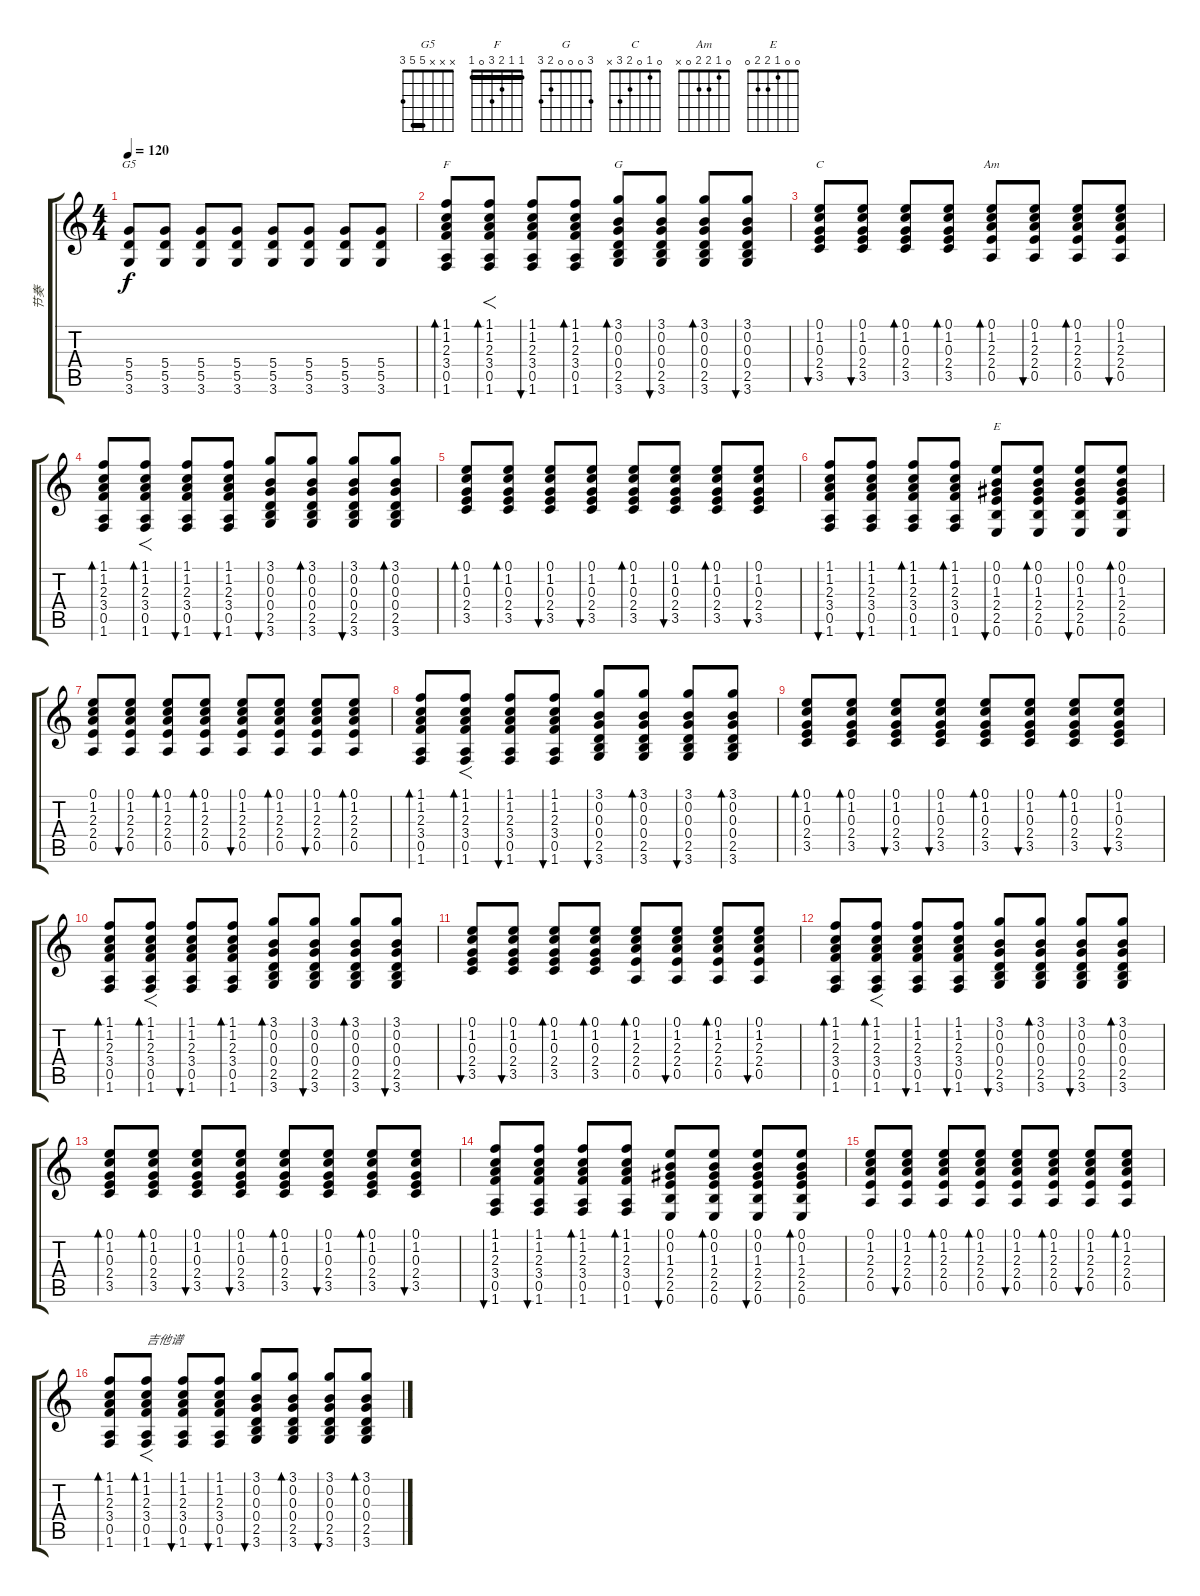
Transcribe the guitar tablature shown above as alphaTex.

\track ("节奏" "节奏") {instrument acousticguitarsteel}
\staff {score tabs}
\tuning (E4 B3 G3 D3 A2 E2) {hide}
\chord ("G5" x x x 5 5 3) {barre 5}
\chord ("F" 1 1 2 3 0 1) {barre 1}
\chord ("G" 3 0 0 0 2 3)
\chord ("C" 0 1 0 2 3 x)
\chord ("Am" 0 1 2 2 0 x)
\chord ("E" 0 0 1 2 2 0)
\ts (4 4)
\tempo 120
\clef g2
\ks c
(5.4 5.5 3.6).8{ch "G5" dy f} (5.4 5.5 3.6).8 (5.4 5.5 3.6).8 (5.4 5.5 3.6).8 (5.4 5.5 3.6).8 (5.4 5.5 3.6).8 (5.4 5.5 3.6).8 (5.4 5.5 3.6).8 |
(1.1 1.2 2.3 3.4 0.5 1.6).8{bd 60 ch "F"} (1.1 1.2 2.3 3.4 0.5 1.6).8{f bd 60} (1.1 1.2 2.3 3.4 0.5 1.6).8{bu 60} (1.1 1.2 2.3 3.4 0.5 1.6).8{bd 60} (3.1 0.2 0.3 0.4 2.5 3.6).8{bd 60 ch "G"} (3.1 0.2 0.3 0.4 2.5 3.6).8{bu 60} (3.1 0.2 0.3 0.4 2.5 3.6).8{bd 60} (3.1 0.2 0.3 0.4 2.5 3.6).8{bu 60} |
(0.1 1.2 0.3 2.4 3.5).8{bu 60 ch "C"} (0.1 1.2 0.3 2.4 3.5).8{bu 60} (0.1 1.2 0.3 2.4 3.5).8{bd 60} (0.1 1.2 0.3 2.4 3.5).8{bd 60} (0.1 1.2 2.3 2.4 0.5).8{bd 60 ch "Am"} (0.1 1.2 2.3 2.4 0.5).8{bu 60} (0.1 1.2 2.3 2.4 0.5).8{bd 60} (0.1 1.2 2.3 2.4 0.5).8{bu 60} |
(1.1 1.2 2.3 3.4 0.5 1.6).8{bd 60} (1.1 1.2 2.3 3.4 0.5 1.6).8{f bd 60} (1.1 1.2 2.3 3.4 0.5 1.6).8{bu 60} (1.1 1.2 2.3 3.4 0.5 1.6).8{bu 60} (3.1 0.2 0.3 0.4 2.5 3.6).8{bu 60} (3.1 0.2 0.3 0.4 2.5 3.6).8{bd 60} (3.1 0.2 0.3 0.4 2.5 3.6).8{bu 60} (3.1 0.2 0.3 0.4 2.5 3.6).8{bd 60} |
(0.1 1.2 0.3 2.4 3.5).8{bd 60} (0.1 1.2 0.3 2.4 3.5).8{bd 60} (0.1 1.2 0.3 2.4 3.5).8{bu 60} (0.1 1.2 0.3 2.4 3.5).8{bu 60} (0.1 1.2 0.3 2.4 3.5).8{bd 60} (0.1 1.2 0.3 2.4 3.5).8{bu 60} (0.1 1.2 0.3 2.4 3.5).8{bd 60} (0.1 1.2 0.3 2.4 3.5).8{bu 60} |
(1.1 1.2 2.3 3.4 0.5 1.6).8{bu 60} (1.1 1.2 2.3 3.4 0.5 1.6).8{bu 60} (1.1 1.2 2.3 3.4 0.5 1.6).8{bd 60} (1.1 1.2 2.3 3.4 0.5 1.6).8{bd 60} (0.1 0.2 1.3 2.4 2.5 0.6).8{bu 60 ch "E"} (0.1 0.2 1.3 2.4 2.5 0.6).8{bd 60} (0.1 0.2 1.3 2.4 2.5 0.6).8{bu 60} (0.1 0.2 1.3 2.4 2.5 0.6).8{bd 60} |
(0.1 1.2 2.3 2.4 0.5).8 (0.1 1.2 2.3 2.4 0.5).8{bu 60} (0.1 1.2 2.3 2.4 0.5).8{bd 60} (0.1 1.2 2.3 2.4 0.5).8{bd 60} (0.1 1.2 2.3 2.4 0.5).8{bu 60} (0.1 1.2 2.3 2.4 0.5).8{bd 60} (0.1 1.2 2.3 2.4 0.5).8{bu 60} (0.1 1.2 2.3 2.4 0.5).8{bd 60} |
(1.1 1.2 2.3 3.4 0.5 1.6).8{bd 60} (1.1 1.2 2.3 3.4 0.5 1.6).8{f bd 60} (1.1 1.2 2.3 3.4 0.5 1.6).8{bu 60} (1.1 1.2 2.3 3.4 0.5 1.6).8{bu 60} (3.1 0.2 0.3 0.4 2.5 3.6).8{bu 60} (3.1 0.2 0.3 0.4 2.5 3.6).8{bd 60} (3.1 0.2 0.3 0.4 2.5 3.6).8{bu 60} (3.1 0.2 0.3 0.4 2.5 3.6).8{bd 60} |
(0.1 1.2 0.3 2.4 3.5).8{bd 60} (0.1 1.2 0.3 2.4 3.5).8{bd 60} (0.1 1.2 0.3 2.4 3.5).8{bu 60} (0.1 1.2 0.3 2.4 3.5).8{bu 60} (0.1 1.2 0.3 2.4 3.5).8{bd 60} (0.1 1.2 0.3 2.4 3.5).8{bu 60} (0.1 1.2 0.3 2.4 3.5).8{bd 60} (0.1 1.2 0.3 2.4 3.5).8{bu 60} |
(1.1 1.2 2.3 3.4 0.5 1.6).8{bd 60} (1.1 1.2 2.3 3.4 0.5 1.6).8{f bd 60} (1.1 1.2 2.3 3.4 0.5 1.6).8{bu 60} (1.1 1.2 2.3 3.4 0.5 1.6).8{bd 60} (3.1 0.2 0.3 0.4 2.5 3.6).8{bd 60} (3.1 0.2 0.3 0.4 2.5 3.6).8{bu 60} (3.1 0.2 0.3 0.4 2.5 3.6).8{bd 60} (3.1 0.2 0.3 0.4 2.5 3.6).8{bu 60} |
(0.1 1.2 0.3 2.4 3.5).8{bu 60} (0.1 1.2 0.3 2.4 3.5).8{bu 60} (0.1 1.2 0.3 2.4 3.5).8{bd 60} (0.1 1.2 0.3 2.4 3.5).8{bd 60} (0.1 1.2 2.3 2.4 0.5).8{bd 60} (0.1 1.2 2.3 2.4 0.5).8{bu 60} (0.1 1.2 2.3 2.4 0.5).8{bd 60} (0.1 1.2 2.3 2.4 0.5).8{bu 60} |
(1.1 1.2 2.3 3.4 0.5 1.6).8{bd 60} (1.1 1.2 2.3 3.4 0.5 1.6).8{f bd 60} (1.1 1.2 2.3 3.4 0.5 1.6).8{bu 60} (1.1 1.2 2.3 3.4 0.5 1.6).8{bu 60} (3.1 0.2 0.3 0.4 2.5 3.6).8{bu 60} (3.1 0.2 0.3 0.4 2.5 3.6).8{bd 60} (3.1 0.2 0.3 0.4 2.5 3.6).8{bu 60} (3.1 0.2 0.3 0.4 2.5 3.6).8{bd 60} |
(0.1 1.2 0.3 2.4 3.5).8{bd 60} (0.1 1.2 0.3 2.4 3.5).8{bd 60} (0.1 1.2 0.3 2.4 3.5).8{bu 60} (0.1 1.2 0.3 2.4 3.5).8{bu 60} (0.1 1.2 0.3 2.4 3.5).8{bd 60} (0.1 1.2 0.3 2.4 3.5).8{bu 60} (0.1 1.2 0.3 2.4 3.5).8{bd 60} (0.1 1.2 0.3 2.4 3.5).8{bu 60} |
(1.1 1.2 2.3 3.4 0.5 1.6).8{bu 60} (1.1 1.2 2.3 3.4 0.5 1.6).8{bu 60} (1.1 1.2 2.3 3.4 0.5 1.6).8{bd 60} (1.1 1.2 2.3 3.4 0.5 1.6).8{bd 60} (0.1 0.2 1.3 2.4 2.5 0.6).8{bu 60} (0.1 0.2 1.3 2.4 2.5 0.6).8{bd 60} (0.1 0.2 1.3 2.4 2.5 0.6).8{bu 60} (0.1 0.2 1.3 2.4 2.5 0.6).8{bd 60} |
(0.1 1.2 2.3 2.4 0.5).8 (0.1 1.2 2.3 2.4 0.5).8{bu 60} (0.1 1.2 2.3 2.4 0.5).8{bd 60} (0.1 1.2 2.3 2.4 0.5).8{bd 60} (0.1 1.2 2.3 2.4 0.5).8{bu 60} (0.1 1.2 2.3 2.4 0.5).8{bd 60} (0.1 1.2 2.3 2.4 0.5).8{bu 60} (0.1 1.2 2.3 2.4 0.5).8{bd 60} |
(1.1 1.2 2.3 3.4 0.5 1.6).8{bd 60} (1.1 1.2 2.3 3.4 0.5 1.6).8{f bd 60 txt "吉他谱"} (1.1 1.2 2.3 3.4 0.5 1.6).8{bu 60} (1.1 1.2 2.3 3.4 0.5 1.6).8{bu 60} (3.1 0.2 0.3 0.4 2.5 3.6).8{bu 60} (3.1 0.2 0.3 0.4 2.5 3.6).8{bd 60} (3.1 0.2 0.3 0.4 2.5 3.6).8{bu 60} (3.1 0.2 0.3 0.4 2.5 3.6).8{bd 60}
